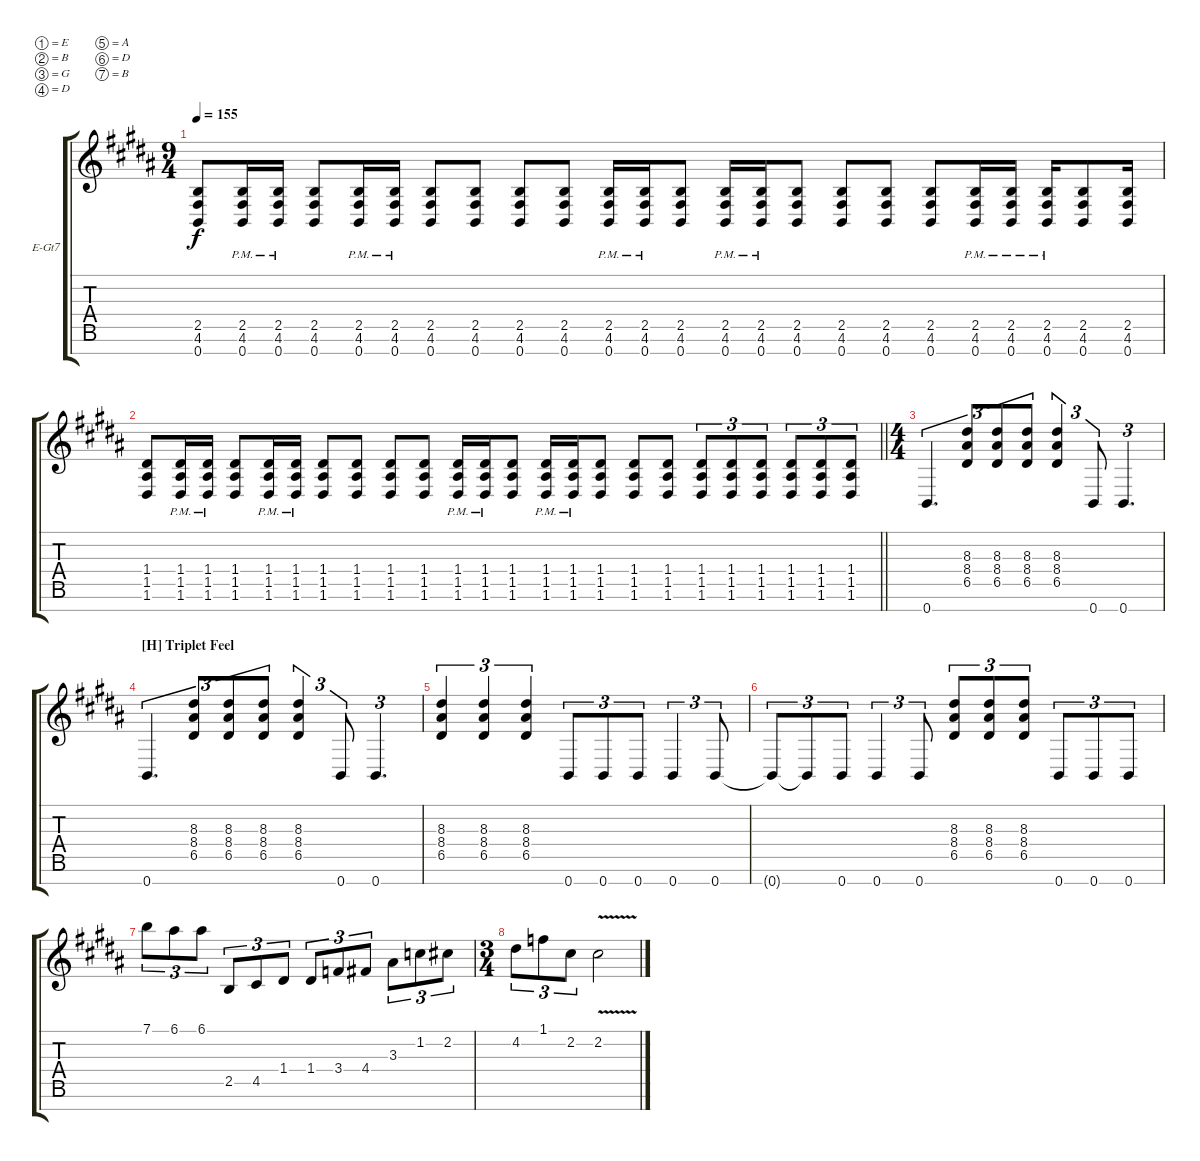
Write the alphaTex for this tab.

\bracketExtendMode groupsimilarinstruments
\firstSystemTrackNameOrientation horizontal
\otherSystemsTrackNameOrientation horizontal
\track ("Javier Reyes - Rhythm" "E-Gt7") {instrument distortionguitar}
\staff {score tabs}
\tuning (E4 B3 G3 D3 A2 D2 B1)
\ts (9 4)
\tempo 155
\clef g2
\ks b
(2.5 4.6 0.7).8{dy f} (2.5{pm} 4.6{pm} 0.7{pm}).16 (2.5{pm} 4.6{pm} 0.7{pm}).16 (2.5 4.6 0.7).8 (2.5{pm} 4.6{pm} 0.7{pm}).16 (2.5{pm} 4.6{pm} 0.7{pm}).16 (2.5 4.6 0.7).8 (2.5 4.6 0.7).8 (2.5 4.6 0.7).8 (2.5 4.6 0.7).8 (2.5{pm} 4.6{pm} 0.7{pm}).16 (2.5{pm} 4.6{pm} 0.7{pm}).16 (2.5 4.6 0.7).8 (2.5{pm} 4.6{pm} 0.7{pm}).16 (2.5{pm} 4.6{pm} 0.7{pm}).16 (2.5 4.6 0.7).8 (2.5 4.6 0.7).8 (2.5 4.6 0.7).8 (2.5 4.6 0.7).8 (2.5{pm} 4.6{pm} 0.7{pm}).16 (2.5{pm} 4.6{pm} 0.7{pm}).16 (2.5{pm} 4.6{pm} 0.7{pm}).16 (2.5 4.6 0.7).8 (2.5 4.6 0.7).16 |
\barLineRight lightlight
(1.4 1.5 1.6).8 (1.4{pm} 1.5{pm} 1.6{pm}).16 (1.4{pm} 1.5{pm} 1.6{pm}).16 (1.4 1.5 1.6).8 (1.4{pm} 1.5{pm} 1.6{pm}).16 (1.4{pm} 1.5{pm} 1.6{pm}).16 (1.4 1.5 1.6).8 (1.4 1.5 1.6).8 (1.4 1.5 1.6).8 (1.4 1.5 1.6).8 (1.4{pm} 1.5{pm} 1.6{pm}).16 (1.4{pm} 1.5{pm} 1.6{pm}).16 (1.4 1.5 1.6).8 (1.4{pm} 1.5{pm} 1.6{pm}).16 (1.4{pm} 1.5{pm} 1.6{pm}).16 (1.4 1.5 1.6).8 (1.4 1.5 1.6).8 (1.4 1.5 1.6).8 (1.4 1.5 1.6).8{tu (3 2)} (1.4 1.5 1.6).8{tu (3 2)} (1.4 1.5 1.6).8{tu (3 2)} (1.4 1.5 1.6).8{tu (3 2)} (1.4 1.5 1.6).8{tu (3 2)} (1.4 1.5 1.6).8{tu (3 2)} |
\ts (4 4)
\beaming (8 2 2 2 2)
0.7.4{d tu (3 2)} (8.3 8.4 6.5).8{tu (3 2)} (8.3 8.4 6.5).8{tu (3 2)} (8.3 8.4 6.5).8{tu (3 2)} (8.3 8.4 6.5).4{tu (3 2)} 0.7.8{tu (3 2)} 0.7.4{d tu (3 2)} |
\section ("H" "Triplet Feel")
0.7.4{d tu (3 2)} (8.3 8.4 6.5).8{tu (3 2)} (8.3 8.4 6.5).8{tu (3 2)} (8.3 8.4 6.5).8{tu (3 2)} (8.3 8.4 6.5).4{tu (3 2)} 0.7.8{tu (3 2)} 0.7.4{d tu (3 2)} |
(8.3 8.4 6.5).4{tu (3 2)} (8.3 8.4 6.5).4{tu (3 2)} (8.3 8.4 6.5).4{tu (3 2)} 0.7.8{tu (3 2)} 0.7.8{tu (3 2)} 0.7.8{tu (3 2)} 0.7.4{tu (3 2)} 0.7.8{tu (3 2)} |
0.7{t}.8{tu (3 2)} 0.7{t}.8{tu (3 2)} 0.7.8{tu (3 2)} 0.7.4{tu (3 2)} 0.7.8{tu (3 2)} (8.3 8.4 6.5).8{tu (3 2)} (8.3 8.4 6.5).8{tu (3 2)} (8.3 8.4 6.5).8{tu (3 2)} 0.7.8{tu (3 2)} 0.7.8{tu (3 2)} 0.7.8{tu (3 2)} |
7.1.8{tu (3 2)} 6.1.8{tu (3 2)} 6.1.8{tu (3 2)} 2.5.8{tu (3 2)} 4.5.8{tu (3 2)} 1.4.8{tu (3 2)} 1.4.8{tu (3 2)} 3.4.8{tu (3 2)} 4.4.8{tu (3 2)} 3.3.8{tu (3 2)} 1.2.8{tu (3 2)} 2.2.8{tu (3 2)} |
\ts (3 4)
\beaming (8 2 2 2)
4.2.8{tu (3 2)} 1.1.8{tu (3 2)} 2.2.8{tu (3 2)} 2.2{v}.2
